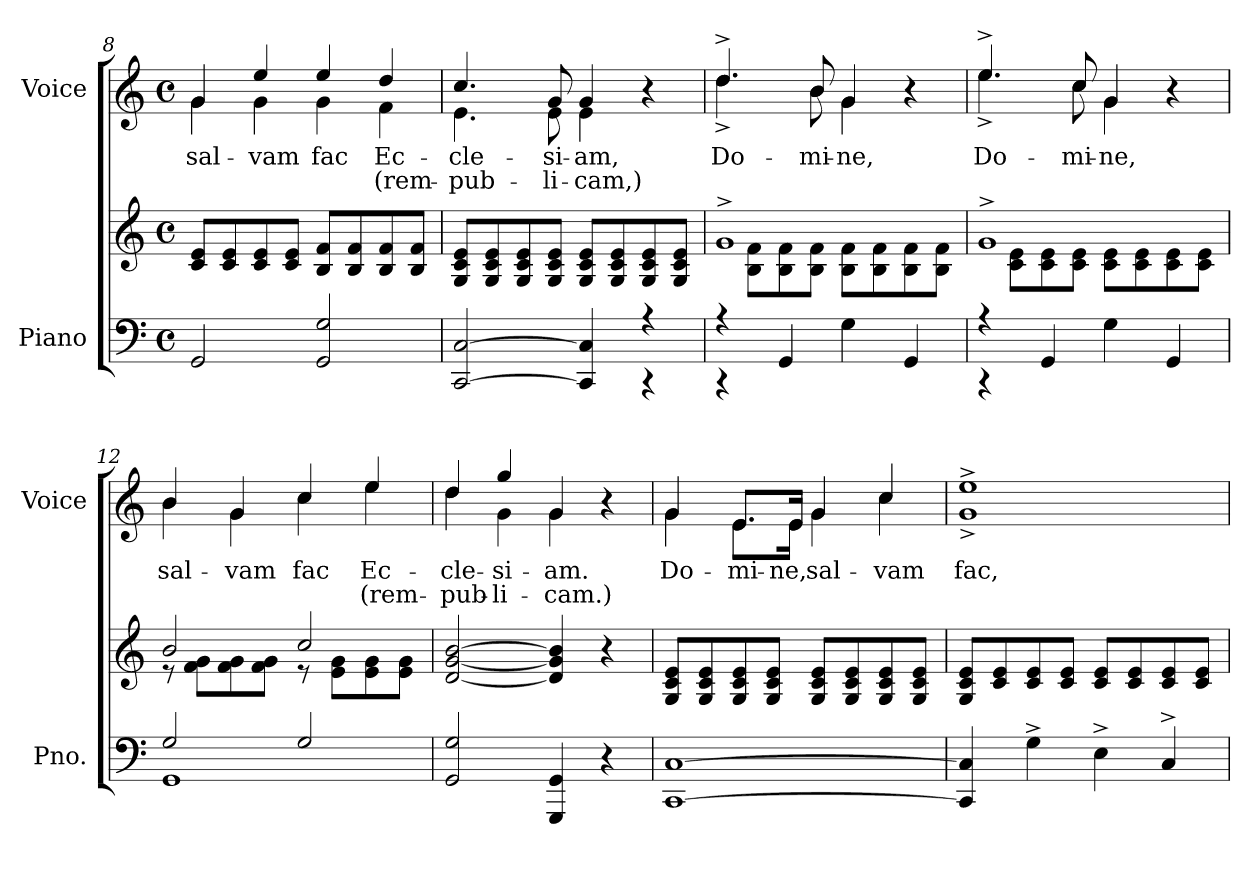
**kern	**kern	**kern	**text	**text
*part2	*part2	*part1	*part1	*part1
*staff3	*staff2	*staff1	*staff1	*staff1
*I"Piano	*	*I"Voice	*	*
*I'Pno.	*	*I'Voice	*	*
*clefF4	*clefG2	*clefG2	*	*
*k[]	*k[]	*k[]	*	*
*C:	*C:	*C:	*	*
*M4/4	*M4/4	*M4/4	*	*
*met(c)	*met(c)	*met(c)	*	*
=8	=8	=8	=8	=8
*^	*	*	*	*
!	!	!	!	!LO:LY:b:color=#000000	!
*	*	*	*^	*	*
2GGi/	2GGG^i/yy	8ci/ 8eiL	4gi/	4gi\	sal-	.
.	.	8ci/ 8ei	.	.	.	.
!	!	!	!	!	!LO:LY:b:color=#000000	!
.	.	8ci/ 8ei	4eei/	4gi\	-vam	.
.	.	8ci/ 8eiJ	.	.	.	.
!	!	!	!	!	!LO:LY:b:color=#000000	!
2GGi/ 2Gi	2GGG^i/yy	8Bi/ 8fiL	4eei/	4gi\	fac	.
.	.	8Bi/ 8fi	.	.	.	.
!	!	!	!	!	!LO:LY:b:color=#000000	!LO:LY:b:color=#000000
.	.	8Bi/ 8fi	4ddi/	4fi\	Ec-	(rem-
.	.	8Bi/ 8fiJ	.	.	.	.
=9	=9	=9	=9	=9	=9	=9
!	!	!	!	!	!LO:LY:b:color=#000000	!LO:LY:b:color=#000000
[2CCi/ [2Ci	[2CCC^i/yy	8Gi/ 8ci 8eiL	4.cci/	4.ei\	-cle-	-pub-
.	.	8Gi/ 8ci 8ei	.	.	.	.
.	.	8Gi/ 8ci 8ei	.	.	.	.
!	!	!	!	!	!LO:LY:b:color=#000000	!LO:LY:b:color=#000000
.	.	8Gi/ 8ci 8eiJ	8gi/	8ei\	-si-	-li-
!	!	!	!	!	!LO:LY:b:color=#000000	!LO:LY:b:color=#000000
4CCi/] 4Ci]	4CCC^i/yy]	8Gi/ 8ci 8eiL	4gi/	4ei\	-am,	-cam,)
.	.	8Gi/ 8ci 8ei	.	.	.	.
4r	4r	8Gi/ 8ci 8ei	4r	4ryy	.	.
.	.	8Gi/ 8ci 8eiJ	.	.	.	.
!!LO:LB:g=z	!!
=10	=10	=10	=10	=10	=10	=10
*	*	*^	*	*	*	*
!	!	!	!	!	!	!LO:LY:b:color=#000000	!
4r	4r	1g^i	8ryy	4.dd^i/	4.dd^i\	Do-	.
.	.	.	8Bi\ 8fiL	.	.	.	.
4GGi/	4GGGi/yy	.	8Bi\ 8fi	.	.	.	.
!	!	!	!	!	!	!LO:LY:b:color=#000000	!
.	.	.	8Bi\ 8fiJ	8bi/	8bi\	-mi-	.
!	!	!	!	!	!	!LO:LY:b:color=#000000	!
4Gi\	4GGi/yy	.	8Bi\ 8fiL	4gi/	4gi\	-ne,	.
.	.	.	8Bi\ 8fi	.	.	.	.
4GGi/	4GGGi/yy	.	8Bi\ 8fi	4r	4ryy	.	.
.	.	.	8Bi\ 8fiJ	.	.	.	.
=11	=11	=11	=11	=11	=11	=11	=11
!	!	!	!	!	!	!LO:LY:b:color=#000000	!
4r	4r	1g^i	8ryy	4.ee^i/	4.ee^i\	Do-	.
.	.	.	8ci\ 8eiL	.	.	.	.
4GGi/	4GGGi/yy	.	8ci\ 8ei	.	.	.	.
!	!	!	!	!	!	!LO:LY:b:color=#000000	!
.	.	.	8ci\ 8eiJ	8cci/	8cci\	-mi-	.
!	!	!	!	!	!	!LO:LY:b:color=#000000	!
4Gi\	4GGi/yy	.	8ci\ 8eiL	4gi/	4gi\	-ne,	.
.	.	.	8ci\ 8ei	.	.	.	.
4GGi/	4GGGi/yy	.	8ci\ 8ei	4r	4ryy	.	.
.	.	.	8ci\ 8eiJ	.	.	.	.
=12	=12	=12	=12	=12	=12	=12	=12
*	*^	*	*	*	*	*	*
!	!	!	!	!	!	!	!LO:LY:b:color=#000000	!
2Gi/	1GGi	1GGGiyy	2bi/	8r	4bi/	4bi\	sal-	.
.	.	.	.	8fi\ 8giL	.	.	.	.
!	!	!	!	!	!	!	!LO:LY:b:color=#000000	!
.	.	.	.	8fi\ 8gi	4gi/	4gi\	-vam	.
.	.	.	.	8fi\ 8giJ	.	.	.	.
!	!	!	!	!	!	!	!LO:LY:b:color=#000000	!
2Gi/	.	.	2cci/	8r	4cci/	4cci\	fac	.
.	.	.	.	8ei\ 8giL	.	.	.	.
!	!	!	!	!	!	!	!LO:LY:b:color=#000000	!LO:LY:b:color=#000000
.	.	.	.	8ei\ 8gi	4eei/	4eei\	Ec-	(rem-
.	.	.	.	8ei\ 8giJ	.	.	.	.
*	*v	*v	*	*	*	*	*	*
*	*	*v	*v	*	*	*	*
=13	=13	=13	=13	=13	=13	=13
*	*	*^	*	*	*	*
!	!	!	!	!	!	!LO:LY:b:color=#000000	!LO:LY:b:color=#000000
*	*	*v	*v	*	*	*	*
2GGi/ 2Gi	2GGGi/yy	[2di/ [2gi [2bi	4ddi/	4ddi\	-cle-	-pub-
!	!	!	!	!	!LO:LY:b:color=#000000	!LO:LY:b:color=#000000
.	.	.	4ggi/	4gi\	-si-	-li-
!	!	!	!	!	!LO:LY:b:color=#000000	!LO:LY:b:color=#000000
4GGGi/ 4GGi	2ryy	4di/] 4gi] 4bi]	4gi/	4gi\	-am.	-cam.)
4r	.	4r	4r	4ryy	.	.
!!LO:LB:g=z	!!
=14	=14	=14	=14	=14	=14	=14
!	!	!	!	!	!LO:LY:b:color=#000000	!
[1CCi [1Ci	[1CCCiyy	8Gi/ 8ci 8eiL	4gi/	4gi\	Do-	.
.	.	8Gi/ 8ci 8ei	.	.	.	.
!	!	!	!	!	!LO:LY:b:color=#000000	!
.	.	8Gi/ 8ci 8ei	8.ei/L	8.ei\L	-mi-	.
.	.	8Gi/ 8ci 8eiJ	.	.	.	.
!	!	!	!	!	!LO:LY:b:color=#000000	!
.	.	.	16ei/Jk	16ei\Jk	-ne,	.
!	!	!	!	!	!LO:LY:b:color=#000000	!
.	.	8Gi/ 8ci 8eiL	4gi/	4gi\	sal-	.
.	.	8Gi/ 8ci 8ei	.	.	.	.
!	!	!	!	!	!LO:LY:b:color=#000000	!
.	.	8Gi/ 8ci 8ei	4cci/	4cci\	-vam	.
.	.	8Gi/ 8ci 8eiJ	.	.	.	.
=15	=15	=15	=15	=15	=15	=15
!	!	!	!	!	!LO:LY:b:color=#000000	!
4CCi/] 4Ci]	4BBBBi/yy	8Gi/ 8ci 8eiL	1ee^i	1g^i	fac,	.
.	.	8ci/ 8ei	.	.	.	.
4G^i\	4GG^i/yy	8ci/ 8ei	.	.	.	.
.	.	8ci/ 8eiJ	.	.	.	.
4E^i\	4EE^i/yy	8ci/ 8eiL	.	.	.	.
.	.	8ci/ 8ei	.	.	.	.
4C^i/	4CC^i/yy	8ci/ 8ei	.	.	.	.
.	.	8ci/ 8eiJ	.	.	.	.
*v	*v	*	*v	*v	*	*
=	=	=	=	=
*-	*-	*-	*-	*-
